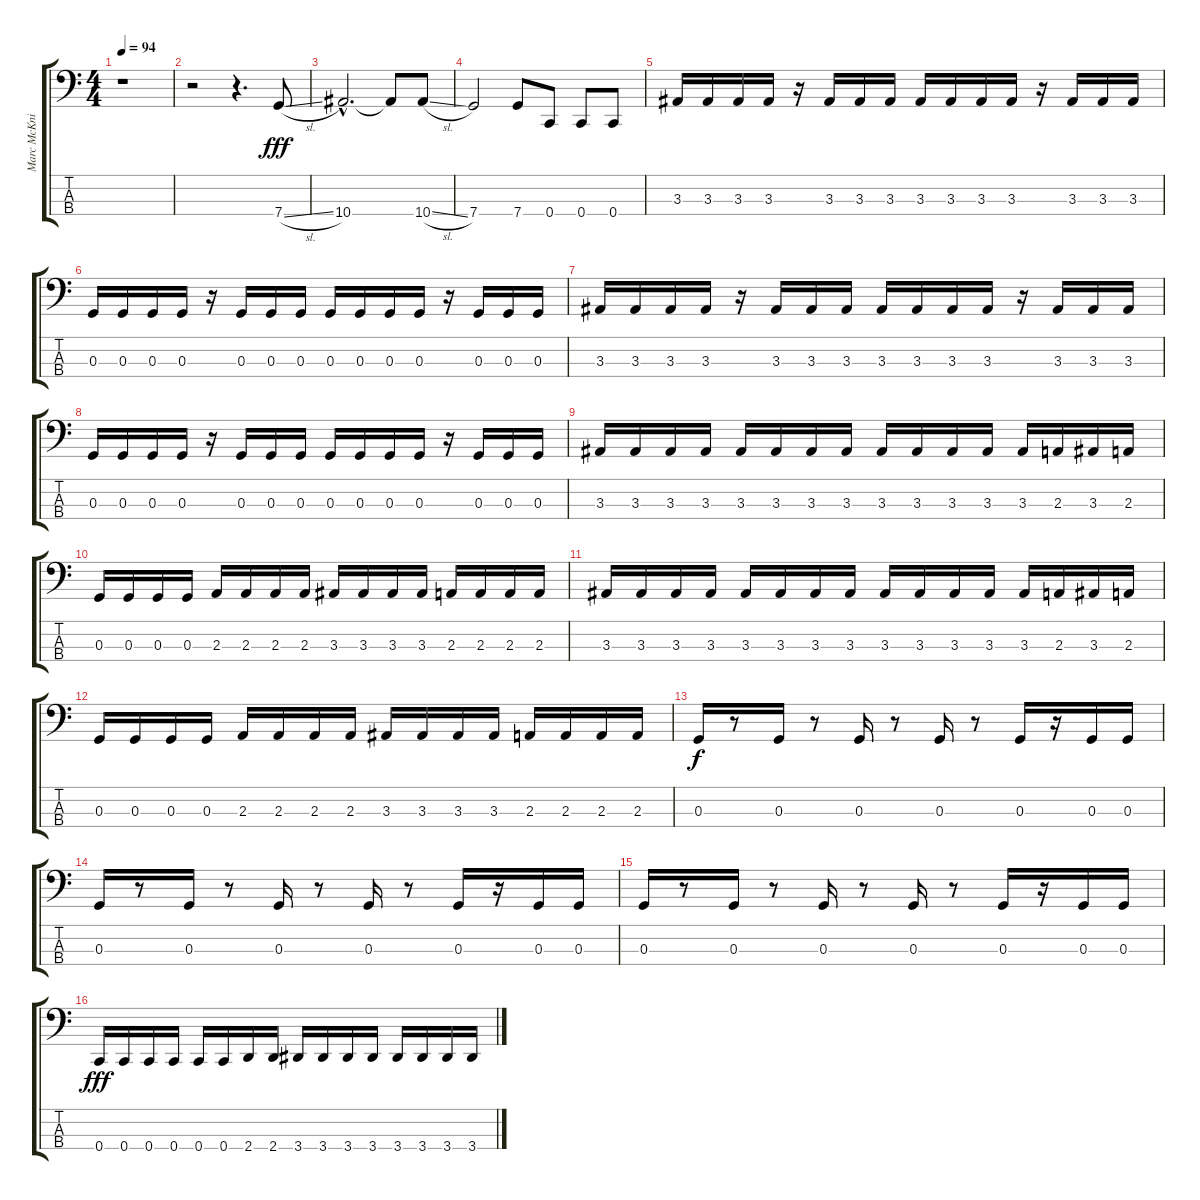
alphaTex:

\track ("Marc McKnight  (bass)" "Marc McKni") {instrument electricbasspick}
\staff {score tabs}
\tuning (F2 C2 G1 C1) {hide}
\ts (4 4)
\tempo 94
\clef f4
\ks c
r.1{dy fff instrument electricbassfinger} |
r.2 r.4{d} 7.4{sl}.8 |
10.4{hac}.2{d} 10.4{t}.8 10.4{sl}.8 |
7.4.2 7.4.8 0.4.8 0.4.8 0.4.8 |
3.3.16 3.3.16 3.3.16 3.3.16 r.16 3.3.16 3.3.16 3.3.16 3.3.16 3.3.16 3.3.16 3.3.16 r.16 3.3.16 3.3.16 3.3.16 |
0.3.16 0.3.16 0.3.16 0.3.16 r.16 0.3.16 0.3.16 0.3.16 0.3.16 0.3.16 0.3.16 0.3.16 r.16 0.3.16 0.3.16 0.3.16 |
3.3.16 3.3.16 3.3.16 3.3.16 r.16 3.3.16 3.3.16 3.3.16 3.3.16 3.3.16 3.3.16 3.3.16 r.16 3.3.16 3.3.16 3.3.16 |
0.3.16 0.3.16 0.3.16 0.3.16 r.16 0.3.16 0.3.16 0.3.16 0.3.16 0.3.16 0.3.16 0.3.16 r.16 0.3.16 0.3.16 0.3.16 |
3.3.16 3.3.16 3.3.16 3.3.16 3.3.16 3.3.16 3.3.16 3.3.16 3.3.16 3.3.16 3.3.16 3.3.16 3.3.16 2.3.16 3.3.16 2.3.16 |
0.3.16 0.3.16 0.3.16 0.3.16 2.3.16 2.3.16 2.3.16 2.3.16 3.3.16 3.3.16 3.3.16 3.3.16 2.3.16 2.3.16 2.3.16 2.3.16 |
3.3.16 3.3.16 3.3.16 3.3.16 3.3.16 3.3.16 3.3.16 3.3.16 3.3.16 3.3.16 3.3.16 3.3.16 3.3.16 2.3.16 3.3.16 2.3.16 |
0.3.16 0.3.16 0.3.16 0.3.16 2.3.16 2.3.16 2.3.16 2.3.16 3.3.16 3.3.16 3.3.16 3.3.16 2.3.16 2.3.16 2.3.16 2.3.16 |
0.3.16{dy f} r.8 0.3.16 r.8 0.3.16 r.8 0.3.16 r.8 0.3.16 r.16 0.3.16 0.3.16 |
0.3.16 r.8 0.3.16 r.8 0.3.16 r.8 0.3.16 r.8 0.3.16 r.16 0.3.16 0.3.16 |
0.3.16 r.8 0.3.16 r.8 0.3.16 r.8 0.3.16 r.8 0.3.16 r.16 0.3.16 0.3.16 |
0.4.16{dy fff} 0.4.16 0.4.16 0.4.16 0.4.16 0.4.16 2.4.16 2.4.16 3.4.16 3.4.16 3.4.16 3.4.16 3.4.16 3.4.16 3.4.16 3.4.16
